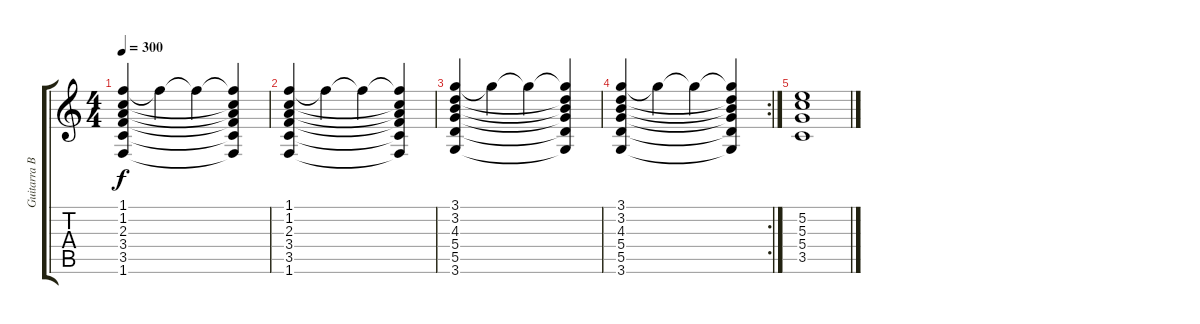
\track ("Guitarra Base" "Guitarra B") {instrument electricguitarclean}
\staff {score tabs}
\tuning (E4 B3 G3 D3 A2 E2) {hide}
\ts (4 4)
\tempo 300
\clef g2
\ks c
(1.1 1.2 2.3 3.4 3.5 1.6).4{dy f} 1.1{t}.4 1.1{t}.4 (1.1{t} 1.2{t} 2.3{t} 3.4{t} 3.5{t} 1.6{t}).4 |
(1.1 1.2 2.3 3.4 3.5 1.6).4 1.1{t}.4 1.1{t}.4 (1.1{t} 1.2{t} 2.3{t} 3.4{t} 3.5{t} 1.6{t}).4 |
(3.1 3.2 4.3 5.4 5.5 3.6).4 3.1{t}.4 3.1{t}.4 (3.1{t} 3.2{t} 4.3{t} 5.4{t} 5.5{t} 3.6{t}).4 |
\rc 2
(3.1 3.2 4.3 5.4 5.5 3.6).4 3.1{t}.4 3.1{t}.4 (3.1{t} 3.2{t} 4.3{t} 5.4{t} 5.5{t} 3.6{t}).4 |
(5.2 5.3 5.4 3.5).1
